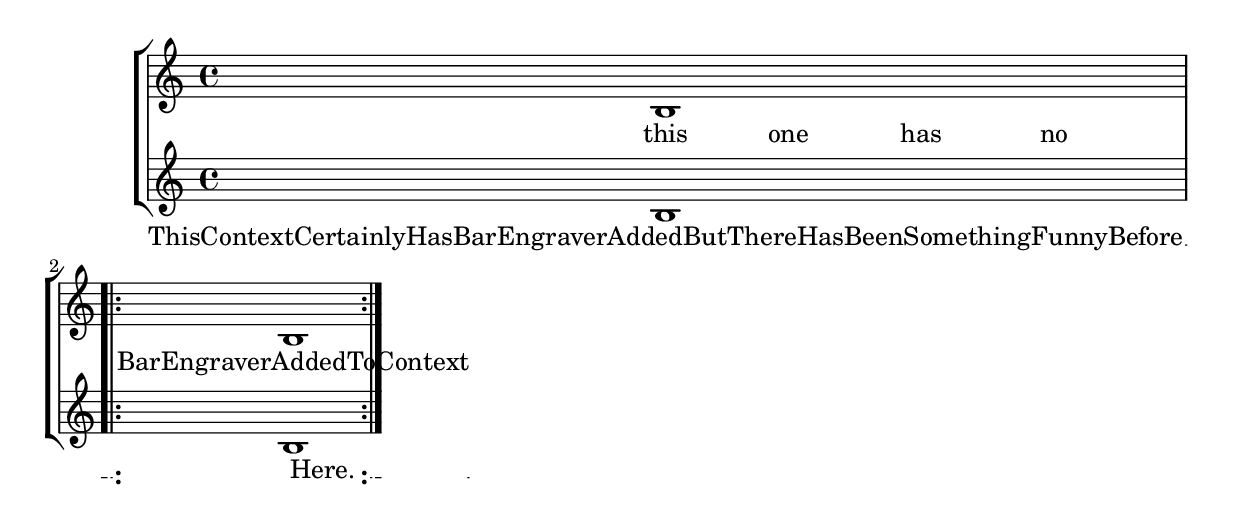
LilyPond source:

\version "2.1.19"

\header{
texidoc="
Adding a @code{Bar_engraver} to the LyricsVoice context makes sure that
lyrics don't collide with barlines.
"
}

\score {
	\context StaffGroup <<
	\notes \context Staff {
	        b1 \bar "|:" b1 \bar ":|"
	}
	\lyrics <<
	 	\context LyricsVoiceWithBars {
%		        thisContextHasBarEngraver1  added
		        ThisContextCertainlyHasBarEngraverAddedButThereHasBeenSomethingFunnyBefore1.  Here.
		}
		\context LyricsVoice {
		        this4 one has no BarEngraverAddedToContext1
		}
	>>
	\notes \new Staff { b1 b1 }
	>>
	\paper {
		raggedright = ##t
		\translator {
			\ScoreContext
			\accepts "LyricsVoiceWithBars"
		}
		\translator {
			\LyricsVoiceContext
			\consists "Bar_engraver"
			\name "LyricsVoiceWithBars"
		}
	}
}

